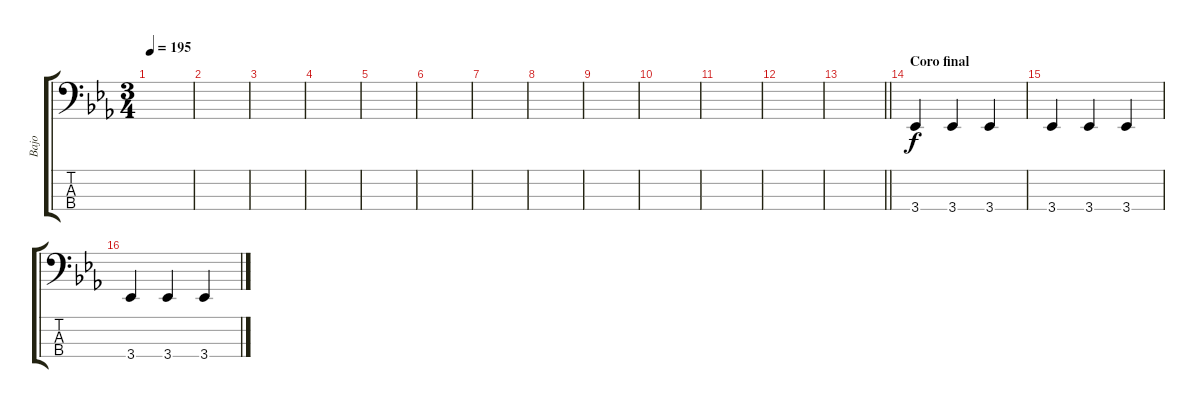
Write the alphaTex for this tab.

\track ("Bajo" "Bajo") {instrument electricbasspick}
\staff {score tabs}
\tuning (Eb2 Bb1 F1 C1) {hide}
\ts (3 4)
\tempo 195
\clef f4
\ks eb
|
|
|
|
|
|
|
|
|
|
|
|
\barLineRight lightlight
|
\section ("" "Coro final")
3.4.4 3.4.4 3.4.4 |
3.4.4 3.4.4 3.4.4 |
3.4.4 3.4.4 3.4.4
